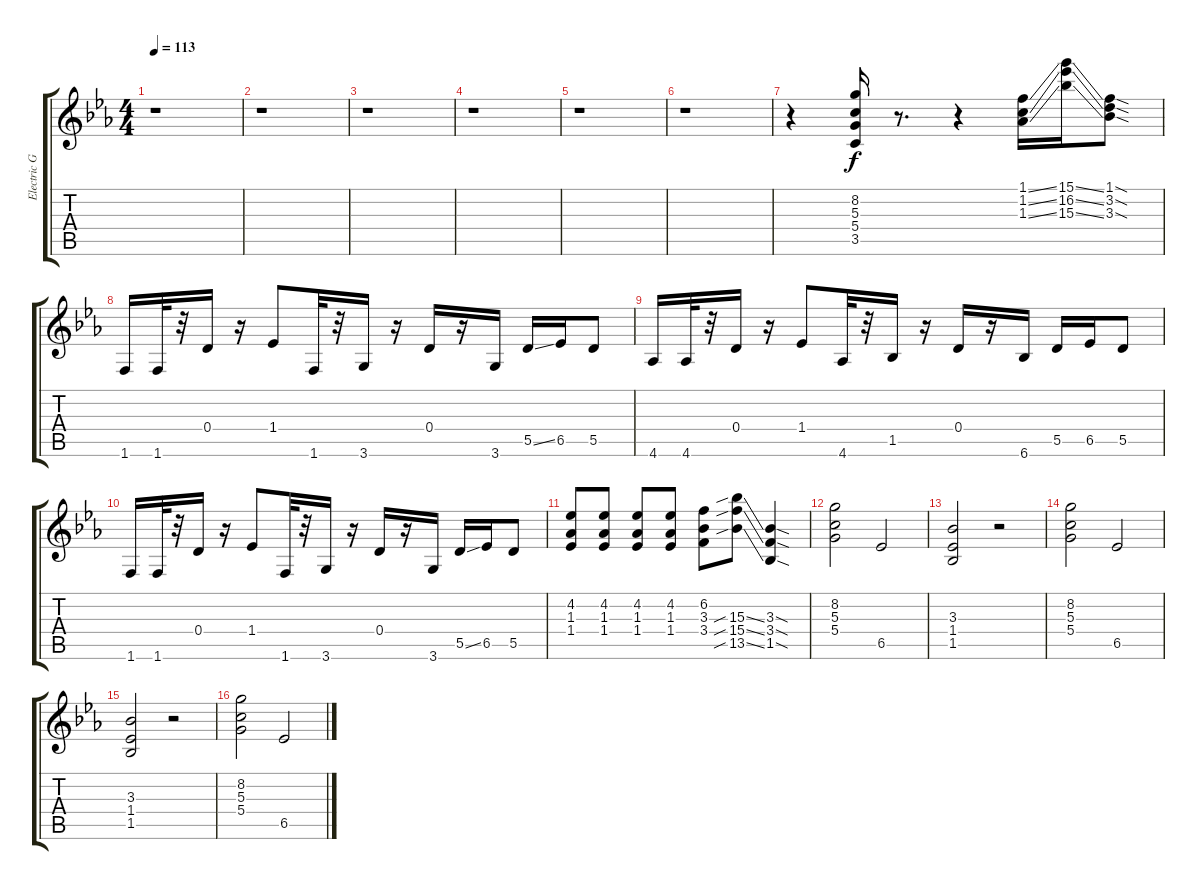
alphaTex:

\track ("Electric Guitar" "Electric G") {instrument distortionguitar}
\staff {score tabs}
\tuning (E4 B3 G3 D3 A2 E2) {hide}
\ts (4 4)
\tempo 113
\clef g2
\ks eb
r.1{dy f} |
r.1 |
r.1 |
r.1 |
r.1 |
r.1 |
r.4 (8.2 5.3 5.4 3.5).16 r.8{d} r.4 (1.1{ss} 1.2{ss} 1.3{ss}).16 (15.1{ss} 16.2{ss} 15.3{ss}).16 (1.1{sod} 3.2{sod} 3.3{sod}).8 |
1.6.16 1.6.32 r.32 0.4.16 r.16 1.4.8 1.6.32 r.32 3.6.16 r.16 0.4.16 r.16 3.6.16 5.5{ss}.16 6.5.16 5.5.8 |
4.6.16 4.6.32 r.32 0.4.16 r.16 1.4.8 4.6.32 r.32 1.5.16 r.16 0.4.16 r.16 6.6.16 5.5.16 6.5.16 5.5.8 |
1.6.16 1.6.32 r.32 0.4.16 r.16 1.4.8 1.6.32 r.32 3.6.16 r.16 0.4.16 r.16 3.6.16 5.5{ss}.16 6.5.16 5.5.8 |
(4.2 1.3 1.4).8 (4.2 1.3 1.4).8 (4.2 1.3 1.4).8 (4.2 1.3 1.4).8 (6.2 3.3 3.4).8 (15.3{sib ss} 15.4{sib ss} 13.5{sib ss}).8 (3.3{sod} 3.4{sod} 1.5{sod}).4 |
(8.2 5.3 5.4).2 6.5.2 |
(3.3 1.4 1.5).2 r.2 |
(8.2 5.3 5.4).2 6.5.2 |
(3.3 1.4 1.5).2 r.2 |
(8.2 5.3 5.4).2 6.5.2
